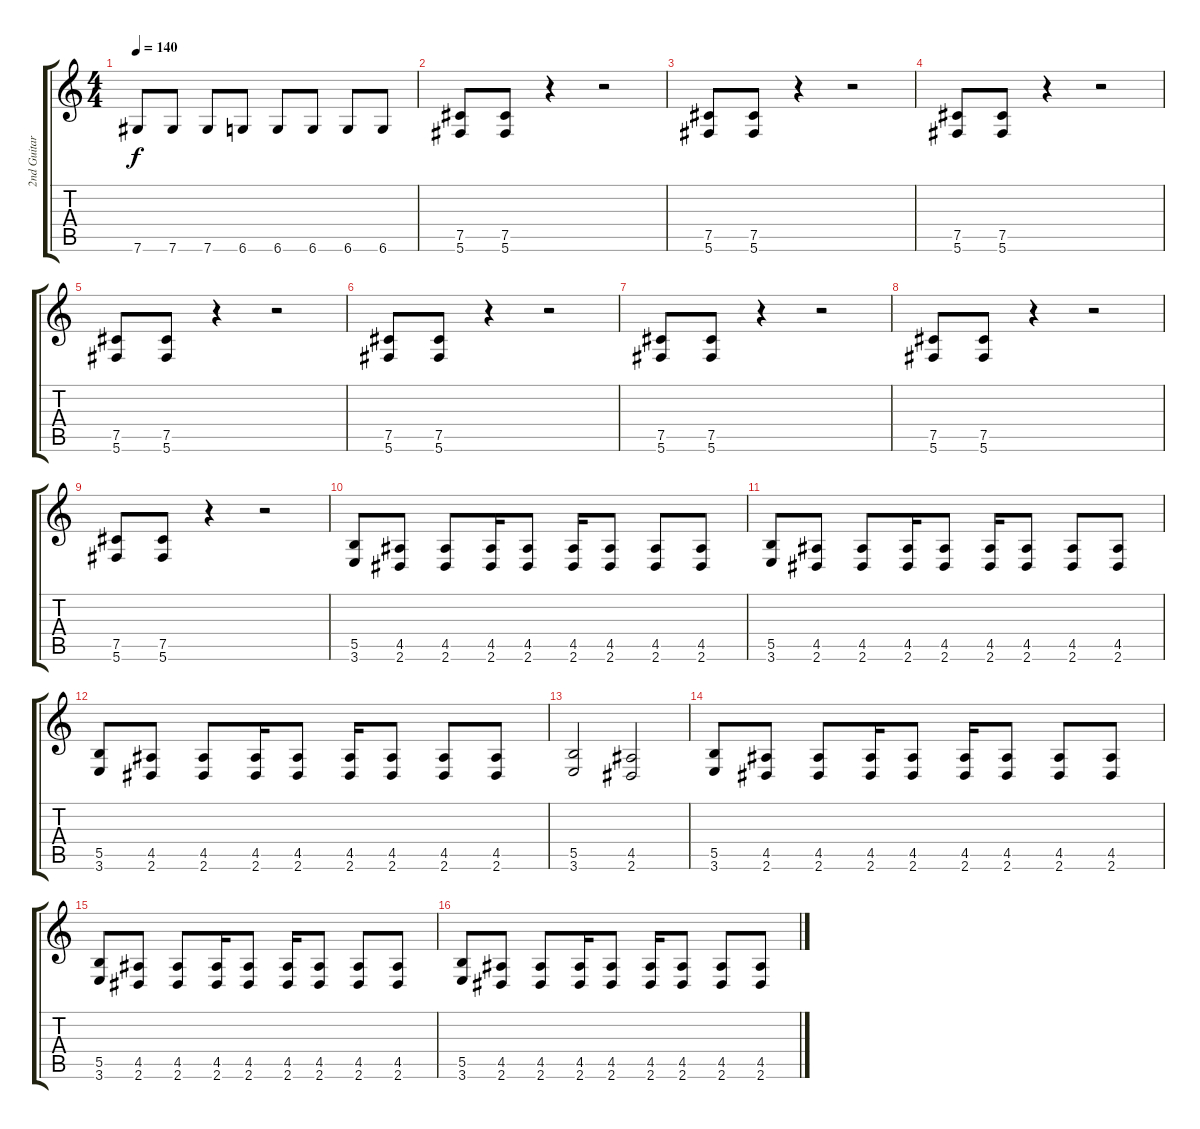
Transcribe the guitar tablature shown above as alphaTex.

\track ("2nd Guitar" "2nd Guitar") {instrument distortionguitar}
\staff {score tabs}
\tuning (Db4 Ab3 E3 B2 Gb2 Db2) {hide}
\ts (4 4)
\tempo 140
\clef g2
\ks c
7.6.8{dy f} 7.6.8 7.6.8 6.6.8 6.6.8 6.6.8 6.6.8 6.6.8 |
(7.5 5.6).8 (7.5 5.6).8 r.4 r.2 |
(7.5 5.6).8 (7.5 5.6).8 r.4 r.2 |
(7.5 5.6).8 (7.5 5.6).8 r.4 r.2 |
(7.5 5.6).8 (7.5 5.6).8 r.4 r.2 |
(7.5 5.6).8 (7.5 5.6).8 r.4 r.2 |
(7.5 5.6).8 (7.5 5.6).8 r.4 r.2 |
(7.5 5.6).8 (7.5 5.6).8 r.4 r.2 |
(7.5 5.6).8 (7.5 5.6).8 r.4 r.2 |
(5.5 3.6).8 (4.5 2.6).8 (4.5 2.6).8 (4.5 2.6).16 (4.5 2.6).8 (4.5 2.6).16 (4.5 2.6).8 (4.5 2.6).8 (4.5 2.6).8 |
(5.5 3.6).8 (4.5 2.6).8 (4.5 2.6).8 (4.5 2.6).16 (4.5 2.6).8 (4.5 2.6).16 (4.5 2.6).8 (4.5 2.6).8 (4.5 2.6).8 |
(5.5 3.6).8 (4.5 2.6).8 (4.5 2.6).8 (4.5 2.6).16 (4.5 2.6).8 (4.5 2.6).16 (4.5 2.6).8 (4.5 2.6).8 (4.5 2.6).8 |
(5.5 3.6).2 (4.5 2.6).2 |
(5.5 3.6).8 (4.5 2.6).8 (4.5 2.6).8 (4.5 2.6).16 (4.5 2.6).8 (4.5 2.6).16 (4.5 2.6).8 (4.5 2.6).8 (4.5 2.6).8 |
(5.5 3.6).8 (4.5 2.6).8 (4.5 2.6).8 (4.5 2.6).16 (4.5 2.6).8 (4.5 2.6).16 (4.5 2.6).8 (4.5 2.6).8 (4.5 2.6).8 |
(5.5 3.6).8 (4.5 2.6).8 (4.5 2.6).8 (4.5 2.6).16 (4.5 2.6).8 (4.5 2.6).16 (4.5 2.6).8 (4.5 2.6).8 (4.5 2.6).8
